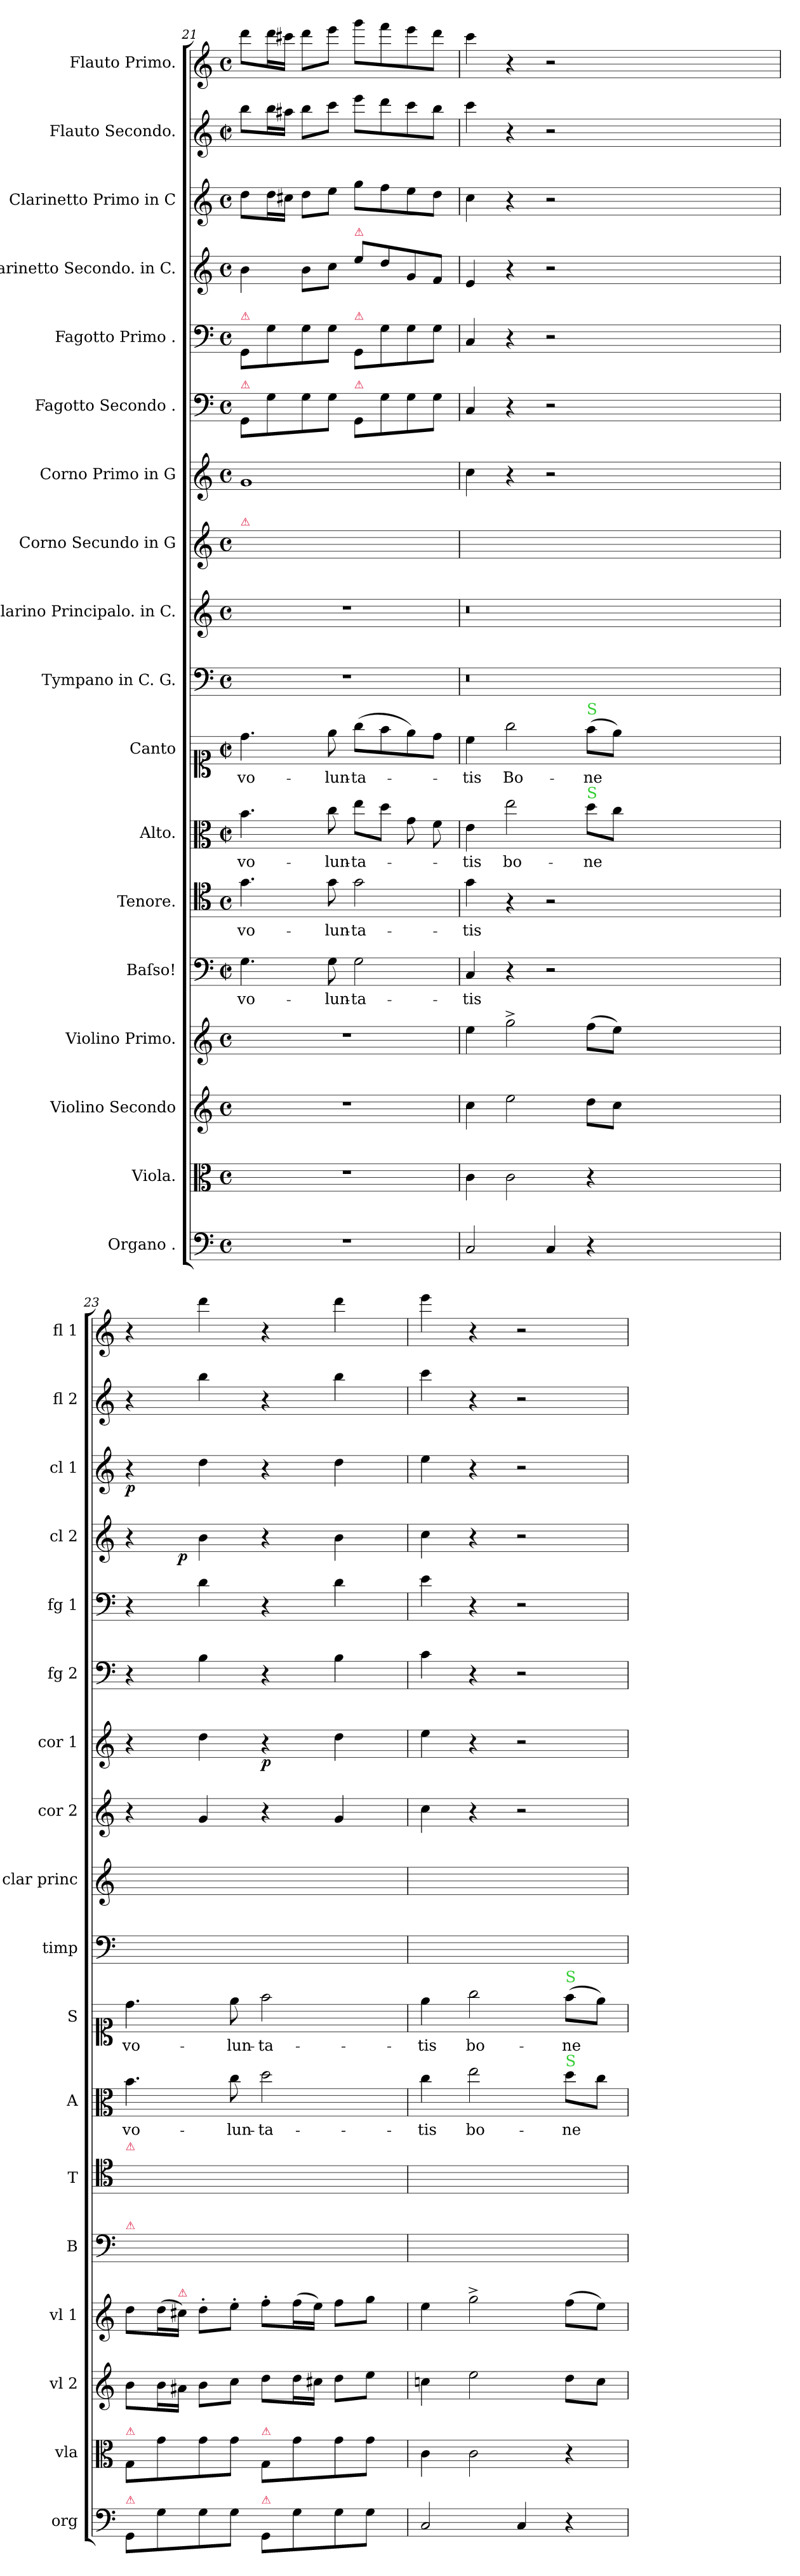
**kern	**dynam	**kern	**kern	**kern	**dynam	**kern	**text	**kern	**text	**kern	**text	**kern	**text	**kern	**kern	**kern	**kern	**dynam	**kern	**kern	**kern	**dynam	**kern	**dynam	**kern	**kern
*part18	*part18	*part17	*part16	*part15	*part15	*part14	*part14	*part13	*part13	*part12	*part12	*part11	*part11	*part10	*part9	*part8	*part7	*part7	*part6	*part5	*part4	*part4	*part3	*part3	*part2	*part1
*staff18	*staff18	*staff17	*staff16	*staff15	*staff15	*staff14	*staff14	*staff13	*staff13	*staff12	*staff12	*staff11	*staff11	*staff10	*staff9	*staff8	*staff7	*staff7	*staff6	*staff5	*staff4	*staff4	*staff3	*staff3	*staff2	*staff1
*I"Organo .	*	*I"Viola.	*I"Violino Secondo	*I"Violino Primo.	*	*I"Baſso!	*	*I"Tenore.	*	*I"Alto.	*	*I"Canto	*	*I"Tympano in C. G.	*I"Clarino Principalo. in C.	*I"Corno Secundo in G	*I"Corno Primo in G	*	*I"Fagotto Secondo .	*I"Fagotto Primo .	*I"Clarinetto Secondo. in C.	*	*I"Clarinetto Primo in C	*	*I"Flauto Secondo.	*I"Flauto Primo.
*I'org	*	*I'vla	*I'vl 2	*I'vl 1	*	*I'B	*	*I'T	*	*I'A	*	*I'S	*	*I'timp	*I'clar princ	*I'cor 2	*I'cor 1	*	*I'fg 2	*I'fg 1	*I'cl 2	*	*I'cl 1	*	*I'fl 2	*I'fl 1
*clefF4	*	*clefC3	*clefG2	*clefG2	*	*clefF4	*	*clefC4	*	*clefC3	*	*clefC1	*	*clefF4	*clefG2	*clefG2	*clefG2	*	*clefF4	*clefF4	*clefG2	*	*clefG2	*	*clefG2	*clefG2
*k[]	*	*k[]	*k[]	*k[]	*	*k[]	*	*k[]	*	*k[]	*	*k[]	*	*k[]	*k[]	*k[]	*k[]	*	*k[]	*k[]	*k[]	*	*k[]	*	*k[]	*k[]
*C:	*	*C:	*C:	*C:	*	*C:	*	*C:	*	*C:	*	*C:	*	*C:	*C:	*C:	*C:	*	*C:	*C:	*C:	*	*C:	*	*C:	*C:
*M4/4	*	*M4/4	*M4/4	*M4/4	*	*M4/4	*	*M4/4	*	*M4/4	*	*M4/4	*	*M4/4	*M4/4	*M4/4	*M4/4	*	*M4/4	*M4/4	*M4/4	*	*M4/4	*	*M4/4	*M4/4
*met(c)	*	*met(c)	*met(c)	*met(c)	*	*met(c|)	*	*met(c)	*	*met(c|)	*	*met(c|)	*	*met(c)	*met(c)	*met(c)	*met(c)	*	*met(c)	*met(c)	*met(c)	*	*met(c)	*	*met(c|)	*met(c)
=21	=21	=21	=21	=21	=21	=21	=21	=21	=21	=21	=21	=21	=21	=21	=21	=21	=21	=21	=21	=21	=21	=21	=21	=21	=21	=21
!	!	!	!	!	!	!	!	!	!	!	!	!	!	!	!	!	!	!	!	!LO:TX:a:color=crimson:t=⚠	!	!	!	!	!	!
!	!	!	!	!	!	!	!	!	!	!	!	!	!	!	!	!	!	!	!LO:TX:a:color=crimson:t=⚠	!	!	!	!	!	!	!
!	!	!	!	!	!	!	!	!	!	!	!	!	!	!	!	!LO:TX:a:color=crimson:t=⚠	!	!	!	!	!	!	!	!	!	!
!	!	!	!	!	!	!	!LO:LY:i	!	!	!	!	!	!	!	!	!	!	!	!	!	!	!	!	!	!	!
1r	.	1r	1r	1r	.	4.G\	vo-	4.g\	vo-	4.b\	vo-	4.dd\	vo-	1r	1r	1Gyy	1g	.	8GG/L	8GG/L	4b\	.	8dd\L	.	8bb\L	8ddd\L
.	.	.	.	.	.	.	.	.	.	.	.	.	.	.	.	.	.	.	8G\	8G\	.	.	16dd\L	.	16bb\L	16ddd\L
.	.	.	.	.	.	.	.	.	.	.	.	.	.	.	.	.	.	.	.	.	.	.	16cc#X\JJ	.	16aa#X\JJ	16ccc#X\JJ
.	.	.	.	.	.	.	.	.	.	.	.	.	.	.	.	.	.	.	8G\	8G\	8b\L	.	8dd\L	.	8bb\L	8ddd\L
!	!	!	!	!	!	!	!LO:LY:i	!	!	!	!	!	!	!	!	!	!	!	!	!	!	!	!	!	!	!
.	.	.	.	.	.	8G\	-lun-	8g\	-lun-	8cc\	-lun-	8ee\	-lun-	.	.	.	.	.	8G\J	8G\J	8cc\J	.	8ee\J	.	8ccc\J	8eee\J
!	!	!	!	!	!	!	!	!	!	!	!	!	!	!	!	!	!	!	!	!	!LO:TX:a:color=crimson:t=⚠	!	!	!	!	!
!	!	!	!	!	!	!	!	!	!	!	!	!	!	!	!	!	!	!	!	!LO:TX:a:color=crimson:t=⚠	!	!	!	!	!	!
!	!	!	!	!	!	!	!	!	!	!	!	!	!	!	!	!	!	!	!LO:TX:a:color=crimson:t=⚠	!	!	!	!	!	!	!
!	!	!	!	!	!	!	!LO:LY:i	!	!	!	!	!	!	!	!	!	!	!	!	!	!	!	!	!	!	!
.	.	.	.	.	.	2G\	-ta-	2g\	-ta-	8ee\L	-ta-	(8gg\L	-ta-	.	.	.	.	.	8GG/L	8GG/L	8ee\L	.	8gg\L	.	8eee\L	8ggg\L
.	.	.	.	.	.	.	.	.	.	8dd\J	.	8ff\	.	.	.	.	.	.	8G\	8G\	8dd\	.	8ff\	.	8ddd\	8fff\
.	.	.	.	.	.	.	.	.	.	8g\	.	8ee\)	.	.	.	.	.	.	8G\	8G\	8g/	.	8ee\	.	8ccc\	8eee\
.	.	.	.	.	.	.	.	.	.	8f\	.	8dd\J	.	.	.	.	.	.	8G\J	8G\J	8f/J	.	8dd\J	.	8bb\J	8ddd\J
=22	=22	=22	=22	=22	=22	=22	=22	=22	=22	=22	=22	=22	=22	=22	=22	=22	=22	=22	=22	=22	=22	=22	=22	=22	=22	=22
!	!LO:DY:b	!	!	!	!LO:DY:b	!	!LO:LY:i	!	!	!	!	!	!	!	!	!	!	!	!	!	!	!	!	!	!	!
2C/	p&colon;	4c\	4cc\	4ee\	f&colon;	4C/	-tis	4g\	-tis	4e\	-tis	4cc\	-tis	0.r	0.r	4c/yy	4cc\	.	4C/	4C/	4e/	.	4cc\	.	4ccc\	4ccc\
.	.	2c\	2ee\	2gg^\	.	4r	.	4r	.	2ee\	bo-	2gg\	Bo-	.	.	4ryy	4r	.	4r	4r	4r	.	4r	.	4r	4r
4C/	.	.	.	.	.	2r	.	2r	.	.	.	.	.	.	.	2ryy	2r	.	2r	2r	2r	.	2r	.	2r	2r
!	!	!	!	!	!	!	!	!	!	!	!	!LO:TX:a:color=limegreen:t=S	!	!	!	!	!	!	!	!	!	!	!	!	!	!
!	!	!	!	!	!	!	!	!	!	!LO:TX:a:color=limegreen:t=S	!	!	!	!	!	!	!	!	!	!	!	!	!	!	!	!
4r	.	4r	8dd\L	(8ff\L	.	.	.	.	.	8dd\L	-ne	(8ff\L	-ne	.	.	.	.	.	.	.	.	.	.	.	.	.
.	.	.	8cc\J	8ee\J)	.	.	.	.	.	8cc\J	.	8ee\J)	.	.	.	.	.	.	.	.	.	.	.	.	.	.
0ryy	.	0ryy	0ryy	0ryy	.	0ryy	.	0ryy	.	0ryy	.	0ryy	.	.	.	0ryy	0ryy	.	0ryy	0ryy	0ryy	.	0ryy	.	0ryy	0ryy
=23	=23	=23	=23	=23	=23	=23	=23	=23	=23	=23	=23	=23	=23	=23	=23	=23	=23	=23	=23	=23	=23	=23	=23	=23	=23	=23
!	!	!	!	!	!	!	!	!LO:TX:a:color=crimson:t=⚠	!	!	!	!	!	!	!	!	!	!	!	!	!	!	!	!	!	!
!	!	!	!	!	!	!LO:TX:a:color=crimson:t=⚠	!	!	!	!	!	!	!	!	!	!	!	!	!	!	!	!	!	!	!	!
!	!	!LO:TX:a:color=crimson:t=⚠	!	!	!	!	!	!	!	!	!	!	!	!	!	!	!	!	!	!	!	!	!	!	!	!
!LO:TX:a:color=crimson:t=⚠	!	!	!	!	!	!	!	!	!	!	!	!	!	!	!	!	!	!	!	!	!	!	!	!	!	!
!	!	!	!	!	!	!	!	!LO:N:vis=4	!	!	!	!	!	!	!	!	!	!	!	!	!	!	!	!	!	!
*	*	*	*	*	*	*	*	*	*	*	*	*	*	*	*	*	*	*	*	*	*^	*	*	*	*	*
8GG/L	.	8G/L	8b\L	8dd\L	.	4.G\yy	vo-	4.g\yy	Vo-	4.b\	vo-	4.dd\	vo-	1ryy	1ryy	4r	4r	.	4r	4r	4r	8.ryy	.	4r	p	4r	4r
8G\	.	8g\	16b\L	(16dd\L	.	.	.	.	.	.	.	.	.	.	.	.	.	.	.	.	.	.	.	.	.	.	.
!	!	!	!	!LO:TX:a:color=crimson:t=⚠	!	!	!	!	!	!	!	!	!	!	!	!	!	!	!	!	!	!	!	!	!	!	!
.	.	.	16a#X\JJ	16cc#X\JJ)	.	.	.	.	.	.	.	.	.	.	.	.	.	.	.	.	.	2ryy	p.	.	.	.	.
8G\	.	8g\	8b\L	8dd'\L	.	.	.	.	.	.	.	.	.	.	.	4g/	4dd\	.	4B\	4d\	4b\	.	.	4dd\	.	4bb\	4ddd\
8G\J	.	8g\J	8cc\J	8ee'\J	.	8G\yy	-lun-	8g\yy	-lun-	8cc\	-lun-	8ee\	-lun-	.	.	.	.	.	.	.	.	.	.	.	.	.	.
!	!	!LO:TX:a:color=crimson:t=⚠	!	!	!	!	!	!	!	!	!	!	!	!	!	!	!	!	!	!	!	!	!	!	!	!	!
!LO:TX:a:color=crimson:t=⚠	!	!	!	!	!	!	!	!	!	!	!	!	!	!	!	!	!	!	!	!	!	!	!	!	!	!	!
8GG/L	.	8G/L	8dd\L	8ff'\L	.	2G\yy	-ta-	2g\yy	-ta-	2dd\	-ta-	2ff\	-ta-	.	.	4r	4r	p	4r	4r	4r	.	.	4r	.	4r	4r
8G\	.	8g\	16dd\L	(16ff\L	.	.	.	.	.	.	.	.	.	.	.	.	.	.	.	.	.	.	.	.	.	.	.
.	.	.	16cc#X\JJ	16ee\JJ)	.	.	.	.	.	.	.	.	.	.	.	.	.	.	.	.	.	4ryy	.	.	.	.	.
8G\	.	8g\	8dd\L	8ff\L	.	.	.	.	.	.	.	.	.	.	.	4g/	4dd\	.	4B\	4d\	4b\	.	.	4dd\	.	4bb\	4ddd\
8G\J	.	8g\J	8ee\J	8gg\J	.	.	.	.	.	.	.	.	.	.	.	.	.	.	.	.	.	.	.	.	.	.	.
.	.	.	.	.	.	.	.	.	.	.	.	.	.	.	.	.	.	.	.	.	.	16ryy	.	.	.	.	.
*	*	*	*	*	*	*	*	*	*	*	*	*	*	*	*	*	*	*	*	*	*v	*v	*	*	*	*	*
=24	=24	=24	=24	=24	=24	=24	=24	=24	=24	=24	=24	=24	=24	=24	=24	=24	=24	=24	=24	=24	=24	=24	=24	=24	=24	=24
2C/	.	4c\	4ccn\	4ee\	.	4C/yy	-tis	4g\yy	-tis	4cc\	-tis	4ee\	-tis	1ryy	1ryy	4cc\	4ee\	.	4c\	4e\	4cc\	.	4ee\	.	4ccc\	4eee\
.	.	2c\	2ee\	2gg^\	.	4ryy	.	4ryy	.	2ee\	bo-	2gg\	bo-	.	.	4r	4r	.	4r	4r	4r	.	4r	.	4r	4r
4C/	.	.	.	.	.	2ryy	.	2ryy	.	.	.	.	.	.	.	2r	2r	.	2r	2r	2r	.	2r	.	2r	2r
!	!	!	!	!	!	!	!	!	!	!	!	!LO:TX:a:color=limegreen:t=S	!	!	!	!	!	!	!	!	!	!	!	!	!	!
!	!	!	!	!	!	!	!	!	!	!LO:TX:a:color=limegreen:t=S	!	!	!	!	!	!	!	!	!	!	!	!	!	!	!	!
4r	.	4r	8dd\L	(8ff\L	.	.	.	.	.	8dd\L	-ne	(8ff\L	-ne	.	.	.	.	.	.	.	.	.	.	.	.	.
.	.	.	8cc\J	8ee\J)	.	.	.	.	.	8cc\J	.	8ee\J)	.	.	.	.	.	.	.	.	.	.	.	.	.	.
=	=	=	=	=	=	=	=	=	=	=	=	=	=	=	=	=	=	=	=	=	=	=	=	=	=	=
*-	*-	*-	*-	*-	*-	*-	*-	*-	*-	*-	*-	*-	*-	*-	*-	*-	*-	*-	*-	*-	*-	*-	*-	*-	*-	*-
